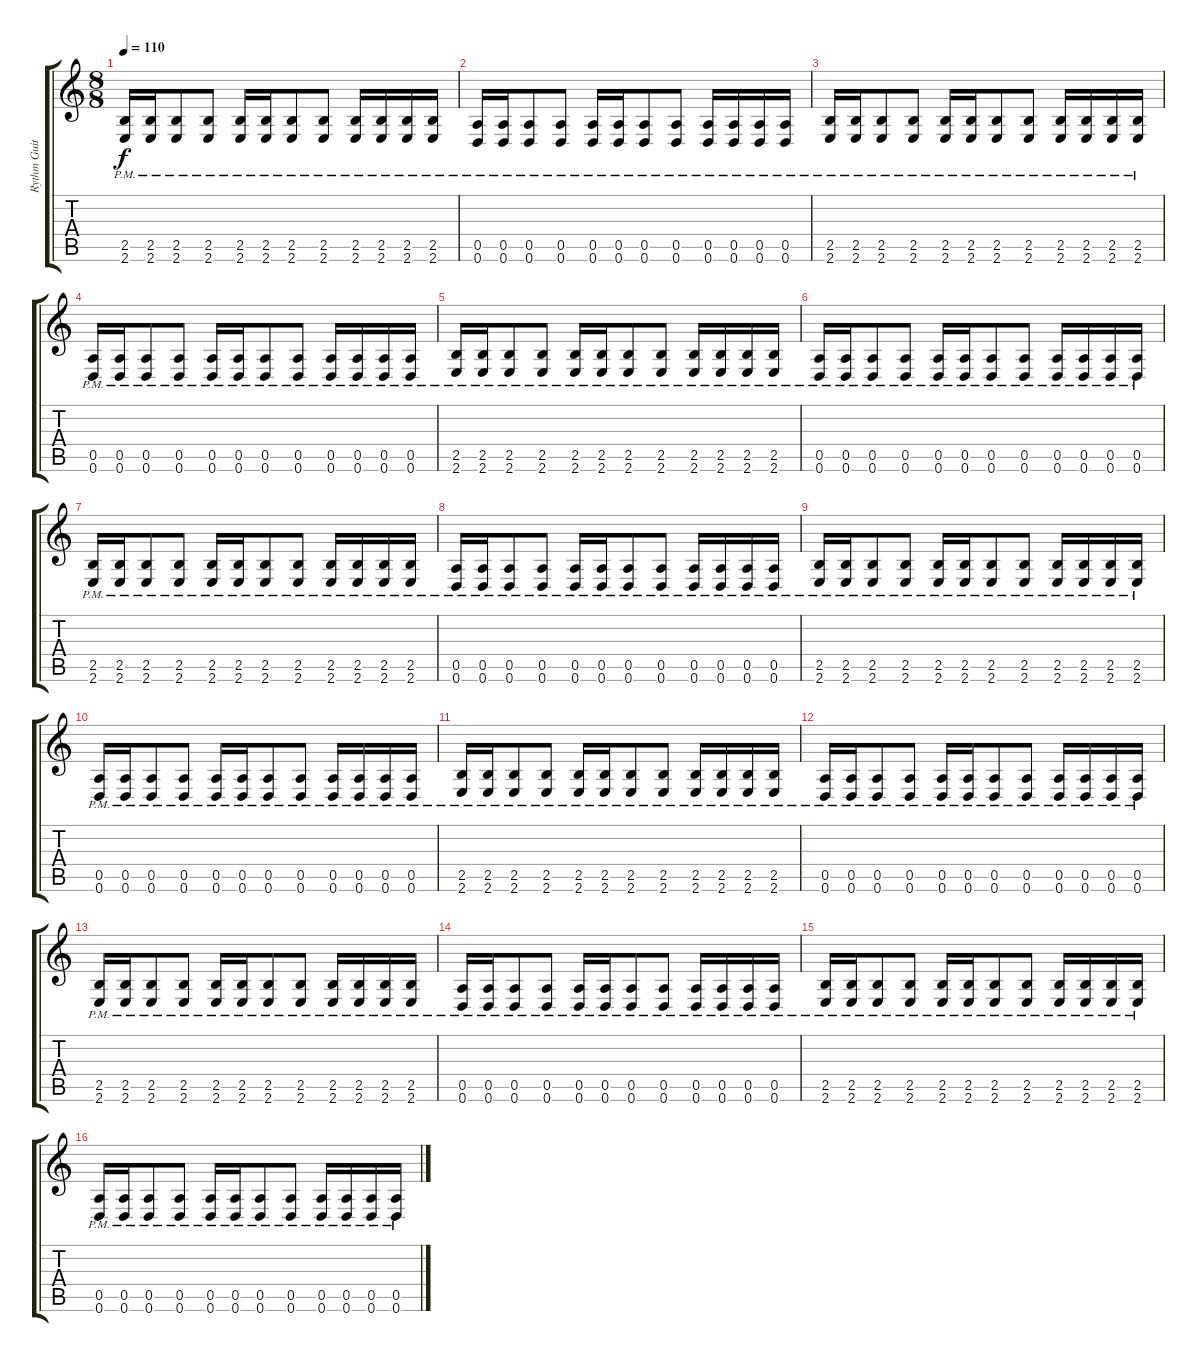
\track ("Rythm Guitar 1" "Rythm Guit") {instrument distortionguitar}
\staff {score tabs}
\tuning (E4 B3 G3 D3 A2 D2) {hide}
\ts (8 8)
\tempo 110
\clef g2
\ks c
(2.5{pm} 2.6{pm}).16{dy f instrument distortionguitar} (2.5{pm} 2.6{pm}).16 (2.5{pm} 2.6{pm}).8 (2.5{pm} 2.6{pm}).8 (2.5{pm} 2.6{pm}).16 (2.5{pm} 2.6{pm}).16 (2.5{pm} 2.6{pm}).8 (2.5{pm} 2.6{pm}).8 (2.5{pm} 2.6{pm}).16 (2.5{pm} 2.6{pm}).16 (2.5{pm} 2.6{pm}).16 (2.5{pm} 2.6{pm}).16 |
(0.5{pm} 0.6{pm}).16 (0.5{pm} 0.6{pm}).16 (0.5{pm} 0.6{pm}).8 (0.5{pm} 0.6{pm}).8 (0.5{pm} 0.6{pm}).16 (0.5{pm} 0.6{pm}).16 (0.5{pm} 0.6{pm}).8 (0.5{pm} 0.6{pm}).8 (0.5{pm} 0.6{pm}).16 (0.5{pm} 0.6{pm}).16 (0.5{pm} 0.6{pm}).16 (0.5{pm} 0.6{pm}).16 |
(2.5{pm} 2.6{pm}).16 (2.5{pm} 2.6{pm}).16 (2.5{pm} 2.6{pm}).8 (2.5{pm} 2.6{pm}).8 (2.5{pm} 2.6{pm}).16 (2.5{pm} 2.6{pm}).16 (2.5{pm} 2.6{pm}).8 (2.5{pm} 2.6{pm}).8 (2.5{pm} 2.6{pm}).16 (2.5{pm} 2.6{pm}).16 (2.5{pm} 2.6{pm}).16 (2.5{pm} 2.6{pm}).16 |
(0.5{pm} 0.6{pm}).16 (0.5{pm} 0.6{pm}).16 (0.5{pm} 0.6{pm}).8 (0.5{pm} 0.6{pm}).8 (0.5{pm} 0.6{pm}).16 (0.5{pm} 0.6{pm}).16 (0.5{pm} 0.6{pm}).8 (0.5{pm} 0.6{pm}).8 (0.5{pm} 0.6{pm}).16 (0.5{pm} 0.6{pm}).16 (0.5{pm} 0.6{pm}).16 (0.5{pm} 0.6{pm}).16 |
(2.5{pm} 2.6{pm}).16 (2.5{pm} 2.6{pm}).16 (2.5{pm} 2.6{pm}).8 (2.5{pm} 2.6{pm}).8 (2.5{pm} 2.6{pm}).16 (2.5{pm} 2.6{pm}).16 (2.5{pm} 2.6{pm}).8 (2.5{pm} 2.6{pm}).8 (2.5{pm} 2.6{pm}).16 (2.5{pm} 2.6{pm}).16 (2.5{pm} 2.6{pm}).16 (2.5{pm} 2.6{pm}).16 |
(0.5{pm} 0.6{pm}).16 (0.5{pm} 0.6{pm}).16 (0.5{pm} 0.6{pm}).8 (0.5{pm} 0.6{pm}).8 (0.5{pm} 0.6{pm}).16 (0.5{pm} 0.6{pm}).16 (0.5{pm} 0.6{pm}).8 (0.5{pm} 0.6{pm}).8 (0.5{pm} 0.6{pm}).16 (0.5{pm} 0.6{pm}).16 (0.5{pm} 0.6{pm}).16 (0.5{pm} 0.6{pm}).16 |
(2.5{pm} 2.6{pm}).16 (2.5{pm} 2.6{pm}).16 (2.5{pm} 2.6{pm}).8 (2.5{pm} 2.6{pm}).8 (2.5{pm} 2.6{pm}).16 (2.5{pm} 2.6{pm}).16 (2.5{pm} 2.6{pm}).8 (2.5{pm} 2.6{pm}).8 (2.5{pm} 2.6{pm}).16 (2.5{pm} 2.6{pm}).16 (2.5{pm} 2.6{pm}).16 (2.5{pm} 2.6{pm}).16 |
(0.5{pm} 0.6{pm}).16 (0.5{pm} 0.6{pm}).16 (0.5{pm} 0.6{pm}).8 (0.5{pm} 0.6{pm}).8 (0.5{pm} 0.6{pm}).16 (0.5{pm} 0.6{pm}).16 (0.5{pm} 0.6{pm}).8 (0.5{pm} 0.6{pm}).8 (0.5{pm} 0.6{pm}).16 (0.5{pm} 0.6{pm}).16 (0.5{pm} 0.6{pm}).16 (0.5{pm} 0.6{pm}).16 |
(2.5{pm} 2.6{pm}).16 (2.5{pm} 2.6{pm}).16 (2.5{pm} 2.6{pm}).8 (2.5{pm} 2.6{pm}).8 (2.5{pm} 2.6{pm}).16 (2.5{pm} 2.6{pm}).16 (2.5{pm} 2.6{pm}).8 (2.5{pm} 2.6{pm}).8 (2.5{pm} 2.6{pm}).16 (2.5{pm} 2.6{pm}).16 (2.5{pm} 2.6{pm}).16 (2.5{pm} 2.6{pm}).16 |
(0.5{pm} 0.6{pm}).16 (0.5{pm} 0.6{pm}).16 (0.5{pm} 0.6{pm}).8 (0.5{pm} 0.6{pm}).8 (0.5{pm} 0.6{pm}).16 (0.5{pm} 0.6{pm}).16 (0.5{pm} 0.6{pm}).8 (0.5{pm} 0.6{pm}).8 (0.5{pm} 0.6{pm}).16 (0.5{pm} 0.6{pm}).16 (0.5{pm} 0.6{pm}).16 (0.5{pm} 0.6{pm}).16 |
(2.5{pm} 2.6{pm}).16 (2.5{pm} 2.6{pm}).16 (2.5{pm} 2.6{pm}).8 (2.5{pm} 2.6{pm}).8 (2.5{pm} 2.6{pm}).16 (2.5{pm} 2.6{pm}).16 (2.5{pm} 2.6{pm}).8 (2.5{pm} 2.6{pm}).8 (2.5{pm} 2.6{pm}).16 (2.5{pm} 2.6{pm}).16 (2.5{pm} 2.6{pm}).16 (2.5{pm} 2.6{pm}).16 |
(0.5{pm} 0.6{pm}).16 (0.5{pm} 0.6{pm}).16 (0.5{pm} 0.6{pm}).8 (0.5{pm} 0.6{pm}).8 (0.5{pm} 0.6{pm}).16 (0.5{pm} 0.6{pm}).16 (0.5{pm} 0.6{pm}).8 (0.5{pm} 0.6{pm}).8 (0.5{pm} 0.6{pm}).16 (0.5{pm} 0.6{pm}).16 (0.5{pm} 0.6{pm}).16 (0.5{pm} 0.6{pm}).16 |
(2.5{pm} 2.6{pm}).16 (2.5{pm} 2.6{pm}).16 (2.5{pm} 2.6{pm}).8 (2.5{pm} 2.6{pm}).8 (2.5{pm} 2.6{pm}).16 (2.5{pm} 2.6{pm}).16 (2.5{pm} 2.6{pm}).8 (2.5{pm} 2.6{pm}).8 (2.5{pm} 2.6{pm}).16 (2.5{pm} 2.6{pm}).16 (2.5{pm} 2.6{pm}).16 (2.5{pm} 2.6{pm}).16 |
(0.5{pm} 0.6{pm}).16 (0.5{pm} 0.6{pm}).16 (0.5{pm} 0.6{pm}).8 (0.5{pm} 0.6{pm}).8 (0.5{pm} 0.6{pm}).16 (0.5{pm} 0.6{pm}).16 (0.5{pm} 0.6{pm}).8 (0.5{pm} 0.6{pm}).8 (0.5{pm} 0.6{pm}).16 (0.5{pm} 0.6{pm}).16 (0.5{pm} 0.6{pm}).16 (0.5{pm} 0.6{pm}).16 |
(2.5{pm} 2.6{pm}).16 (2.5{pm} 2.6{pm}).16 (2.5{pm} 2.6{pm}).8 (2.5{pm} 2.6{pm}).8 (2.5{pm} 2.6{pm}).16 (2.5{pm} 2.6{pm}).16 (2.5{pm} 2.6{pm}).8 (2.5{pm} 2.6{pm}).8 (2.5{pm} 2.6{pm}).16 (2.5{pm} 2.6{pm}).16 (2.5{pm} 2.6{pm}).16 (2.5{pm} 2.6{pm}).16 |
(0.5{pm} 0.6{pm}).16 (0.5{pm} 0.6{pm}).16 (0.5{pm} 0.6{pm}).8 (0.5{pm} 0.6{pm}).8 (0.5{pm} 0.6{pm}).16 (0.5{pm} 0.6{pm}).16 (0.5{pm} 0.6{pm}).8 (0.5{pm} 0.6{pm}).8 (0.5{pm} 0.6{pm}).16 (0.5{pm} 0.6{pm}).16 (0.5{pm} 0.6{pm}).16 (0.5{pm} 0.6{pm}).16
